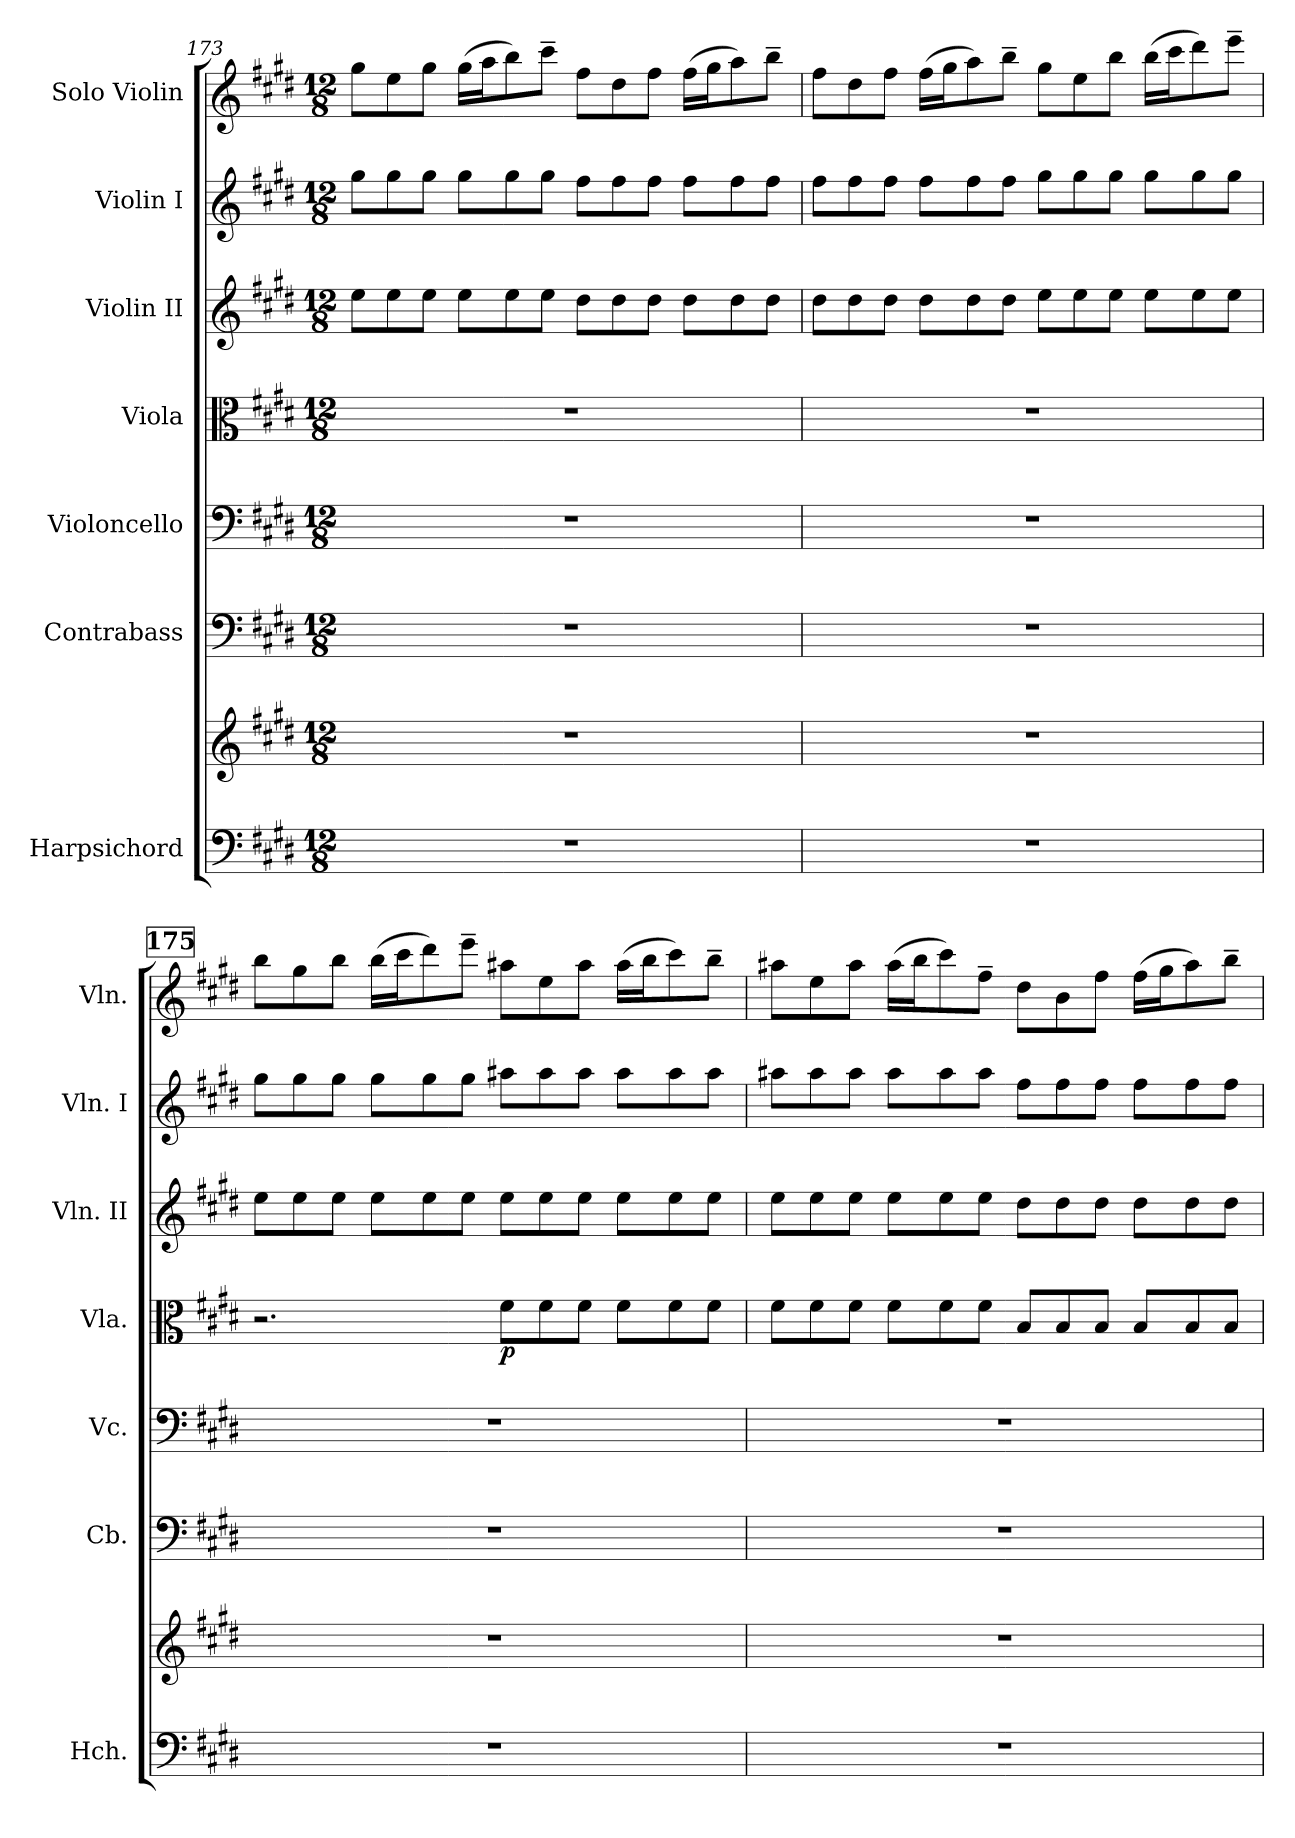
**kern	**kern	**kern	**kern	**kern	**dynam	**kern	**kern	**kern
*part7	*part7	*part6	*part5	*part4	*part4	*part3	*part2	*part1
*staff8	*staff7	*staff6	*staff5	*staff4	*staff4	*staff3	*staff2	*staff1
*I"Harpsichord	*	*I"Contrabass	*I"Violoncello	*I"Viola	*	*I"Violin II	*I"Violin I	*I"Solo Violin
*I'Hch.	*	*I'Cb.	*I'Vc.	*I'Vla.	*	*I'Vln. II	*I'Vln. I	*I'Vln.
!!LO:PB:g=z
*clefF4	*clefG2	*clefF4	*clefF4	*clefC3	*	*clefG2	*clefG2	*clefG2
*	*	*ITrd7c12	*	*	*	*	*	*
*k[f#c#g#d#]	*k[f#c#g#d#]	*k[f#c#g#d#]	*k[f#c#g#d#]	*k[f#c#g#d#]	*	*k[f#c#g#d#]	*k[f#c#g#d#]	*k[f#c#g#d#]
*M12/8	*M12/8	*M12/8	*M12/8	*M12/8	*	*M12/8	*M12/8	*M12/8
=173	=173	=173	=173	=173	=173	=173	=173	=173
1.r	1.r	1.r	1.r	1.r	.	8ee\L	8gg#\L	8gg#\L
.	.	.	.	.	.	8ee\	8gg#\	8ee\
.	.	.	.	.	.	8ee\J	8gg#\J	8gg#\J
.	.	.	.	.	.	8ee\L	8gg#\L	(>16gg#\LL
.	.	.	.	.	.	.	.	16aa\J
.	.	.	.	.	.	8ee\	8gg#\	8bb\)
.	.	.	.	.	.	8ee\J	8gg#\J	8ccc#~\J
.	.	.	.	.	.	8dd#\L	8ff#\L	8ff#\L
.	.	.	.	.	.	8dd#\	8ff#\	8dd#\
.	.	.	.	.	.	8dd#\J	8ff#\J	8ff#\J
.	.	.	.	.	.	8dd#\L	8ff#\L	(>16ff#\LL
.	.	.	.	.	.	.	.	16gg#\J
.	.	.	.	.	.	8dd#\	8ff#\	8aa\)
.	.	.	.	.	.	8dd#\J	8ff#\J	8bb~\J
=174	=174	=174	=174	=174	=174	=174	=174	=174
1.r	1.r	1.r	1.r	1.r	.	8dd#\L	8ff#\L	8ff#\L
.	.	.	.	.	.	8dd#\	8ff#\	8dd#\
.	.	.	.	.	.	8dd#\J	8ff#\J	8ff#\J
.	.	.	.	.	.	8dd#\L	8ff#\L	(>16ff#\LL
.	.	.	.	.	.	.	.	16gg#\J
.	.	.	.	.	.	8dd#\	8ff#\	8aa\)
.	.	.	.	.	.	8dd#\J	8ff#\J	8bb~\J
.	.	.	.	.	.	8ee\L	8gg#\L	8gg#\L
.	.	.	.	.	.	8ee\	8gg#\	8ee\
.	.	.	.	.	.	8ee\J	8gg#\J	8bb\J
.	.	.	.	.	.	8ee\L	8gg#\L	(>16bb\LL
.	.	.	.	.	.	.	.	16ccc#\J
.	.	.	.	.	.	8ee\	8gg#\	8ddd#\)
.	.	.	.	.	.	8ee\J	8gg#\J	8eee~\J
!!LO:PB:g=z
!!LO:REH:place=s1:a:B:fs=14:t=175
=175	=175	=175	=175	=175	=175	=175	=175	=175
1.r	1.r	1.r	1.r	2.r	.	8ee\L	8gg#\L	8bb\L
.	.	.	.	.	.	8ee\	8gg#\	8gg#\
.	.	.	.	.	.	8ee\J	8gg#\J	8bb\J
.	.	.	.	.	.	8ee\L	8gg#\L	(>16bb\LL
.	.	.	.	.	.	.	.	16ccc#\J
.	.	.	.	.	.	8ee\	8gg#\	8ddd#\)
.	.	.	.	.	.	8ee\J	8gg#\J	8eee~\J
!	!	!	!	!	!LO:DY:b	!	!	!
.	.	.	.	8f#\L	p	8ee\L	8aa#X\L	8aa#X\L
.	.	.	.	8f#\	.	8ee\	8aa#\	8ee\
.	.	.	.	8f#\J	.	8ee\J	8aa#\J	8aa#\J
.	.	.	.	8f#\L	.	8ee\L	8aa#\L	(>16aa#\LL
.	.	.	.	.	.	.	.	16bb\J
.	.	.	.	8f#\	.	8ee\	8aa#\	8ccc#\)
.	.	.	.	8f#\J	.	8ee\J	8aa#\J	8bb~\J
=176	=176	=176	=176	=176	=176	=176	=176	=176
1.r	1.r	1.r	1.r	8f#\L	.	8ee\L	8aa#X\L	8aa#X\L
.	.	.	.	8f#\	.	8ee\	8aa#\	8ee\
.	.	.	.	8f#\J	.	8ee\J	8aa#\J	8aa#\J
.	.	.	.	8f#\L	.	8ee\L	8aa#\L	(>16aa#\LL
.	.	.	.	.	.	.	.	16bb\J
.	.	.	.	8f#\	.	8ee\	8aa#\	8ccc#\)
.	.	.	.	8f#\J	.	8ee\J	8aa#\J	8ff#~\J
.	.	.	.	8B/L	.	8dd#\L	8ff#\L	8dd#\L
.	.	.	.	8B/	.	8dd#\	8ff#\	8b\
.	.	.	.	8B/J	.	8dd#\J	8ff#\J	8ff#\J
.	.	.	.	8B/L	.	8dd#\L	8ff#\L	(>16ff#\LL
.	.	.	.	.	.	.	.	16gg#\J
.	.	.	.	8B/	.	8dd#\	8ff#\	8aa#\)
.	.	.	.	8B/J	.	8dd#\J	8ff#\J	8bb~\J
=	=	=	=	=	=	=	=	=
*-	*-	*-	*-	*-	*-	*-	*-	*-
